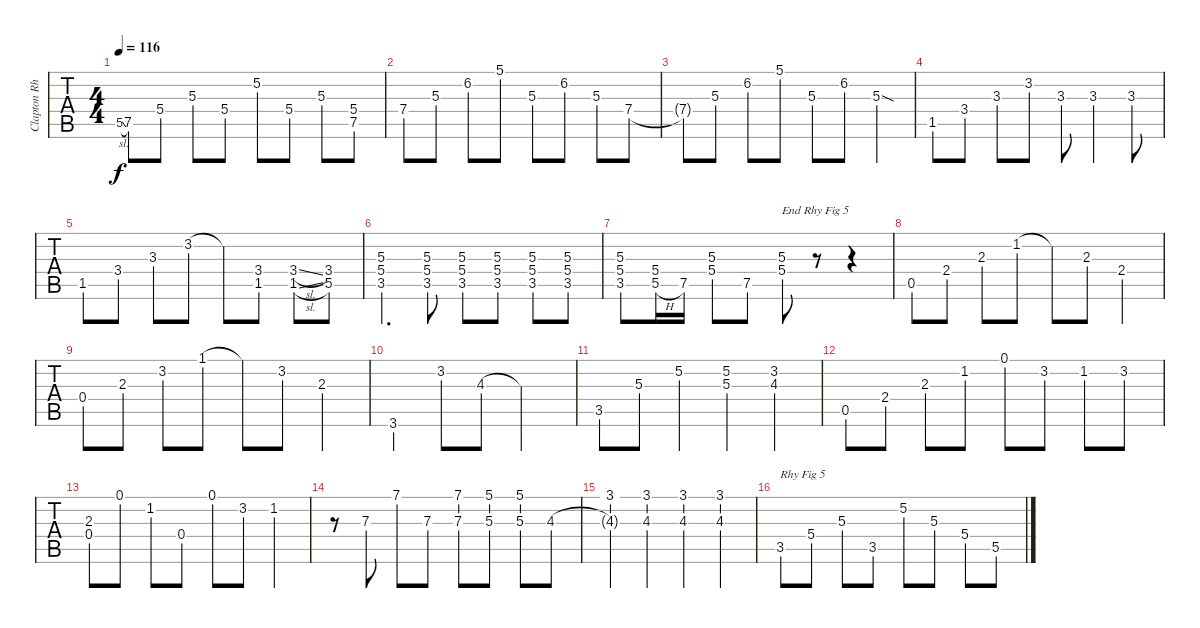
\track ("Clapton Rhythm (Trs. 5A/3-4B)" "Clapton Rh") {instrument overdrivenguitar}
\staff {tabs}
\tuning (E4 B3 G3 D3 A2 E2) {hide}
\ts (4 4)
\tempo 116
\clef g2
\ks c
5.5{sl}.8{gr onbeat dy f} 7.5.8 5.4.8 5.3.8 5.4.8 5.2.8 5.4.8 5.3.8 (5.4 7.5).8 |
7.4.8 5.3.8 6.2.8 5.1.8 5.3.8 6.2.8 5.3.8 7.4.8 |
7.4{t}.8 5.3.8 6.2.8 5.1.8 5.3.8 6.2.8 5.3{sod}.4 |
1.5.8 3.4.8 3.3.8 3.2.8 3.3.8 3.3.4 3.3.8 |
1.5.8 3.4.8 3.3.8 3.2.8 3.2{t}.8 (3.4 1.5).8 (3.4{sl} 1.5{sl}).8 (3.4 5.5).8 |
(5.3 5.4 3.5).4{d} (5.3 5.4 3.5).8 (5.3 5.4 3.5).8 (5.3 5.4 3.5).8 (5.3 5.4 3.5).8 (5.3 5.4 3.5).8 |
(5.3 5.4 3.5).8 (5.4 5.5{h}).16 7.5.16 (5.3 5.4).8 7.5.8 (5.3 5.4).8{txt "End Rhy Fig 5"} r.8 r.4 |
0.5.8 2.4.8 2.3.8 1.2.8 1.2{t}.8 2.3.8 2.4.4 |
0.4.8 2.3.8 3.2.8 1.1.8 1.1{t}.8 3.2.8 2.3.4 |
3.6.4 3.2.8 4.3.8 4.3{t}.2 |
3.5.8 5.3.8 5.2.4 (5.2 5.3).4 (3.2 4.3).4 |
0.5.8 2.4.8 2.3.8 1.2.8 0.1.8 3.2.8 1.2.8 3.2.8 |
(2.3 0.4).8 0.1.8 1.2.8 0.4.8 0.1.8 3.2.8 1.2.4 |
r.8 7.3.8 7.1.8 7.3.8 (7.1 7.3).8 (5.1 5.3).8 (5.1 5.3).8 4.3.8 |
(3.1 4.3{t}).4 (3.1 4.3).4 (3.1 4.3).4 (3.1 4.3).4 |
3.5.8{txt "Rhy Fig 5"} 5.4.8 5.3.8 3.5.8 5.2.8 5.3.8 5.4.8 5.5.8
